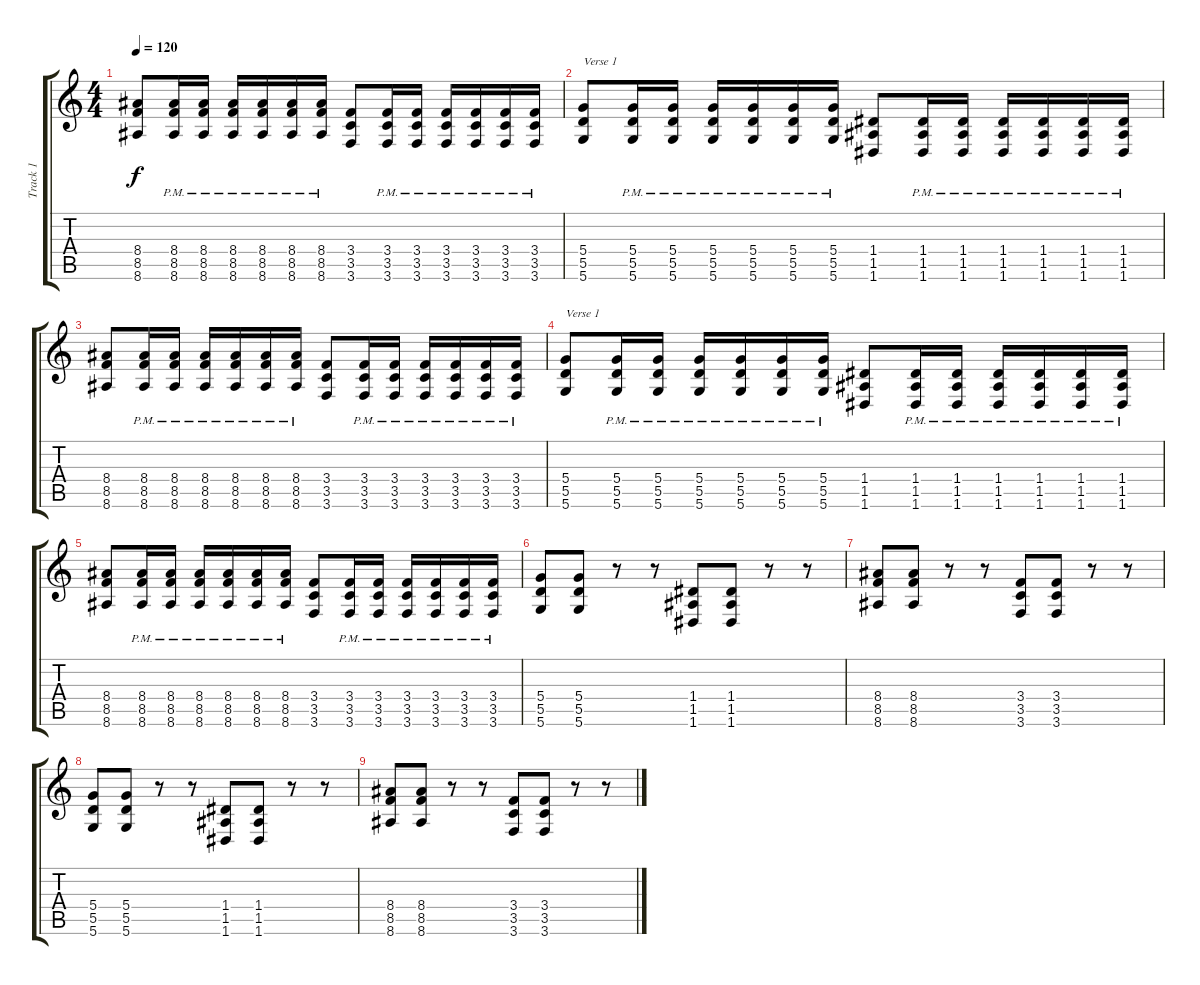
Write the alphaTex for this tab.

\track ("Track 1" "Track 1") {instrument distortionguitar}
\staff {score tabs}
\tuning (E4 B3 G3 D3 A2 D2) {hide}
\ts (4 4)
\tempo 120
\clef g2
\ks c
(8.4 8.5 8.6).8{dy f} (8.4{pm} 8.5{pm} 8.6{pm}).16 (8.4{pm} 8.5{pm} 8.6{pm}).16 (8.4{pm} 8.5{pm} 8.6{pm}).16 (8.4{pm} 8.5{pm} 8.6{pm}).16 (8.4{pm} 8.5{pm} 8.6{pm}).16 (8.4{pm} 8.5{pm} 8.6{pm}).16 (3.4 3.5 3.6).8 (3.4{pm} 3.5{pm} 3.6{pm}).16 (3.4{pm} 3.5{pm} 3.6{pm}).16 (3.4{pm} 3.5{pm} 3.6{pm}).16 (3.4{pm} 3.5{pm} 3.6{pm}).16 (3.4{pm} 3.5{pm} 3.6{pm}).16 (3.4{pm} 3.5{pm} 3.6{pm}).16 |
(5.4 5.5 5.6).8{txt "Verse 1"} (5.4{pm} 5.5{pm} 5.6{pm}).16 (5.4{pm} 5.5{pm} 5.6{pm}).16 (5.4{pm} 5.5{pm} 5.6{pm}).16 (5.4{pm} 5.5{pm} 5.6{pm}).16 (5.4{pm} 5.5{pm} 5.6{pm}).16 (5.4{pm} 5.5{pm} 5.6{pm}).16 (1.4 1.5 1.6).8 (1.4{pm} 1.5{pm} 1.6{pm}).16 (1.4{pm} 1.5{pm} 1.6{pm}).16 (1.4{pm} 1.5{pm} 1.6{pm}).16 (1.4{pm} 1.5{pm} 1.6{pm}).16 (1.4{pm} 1.5{pm} 1.6{pm}).16 (1.4{pm} 1.5{pm} 1.6{pm}).16 |
(8.4 8.5 8.6).8 (8.4{pm} 8.5{pm} 8.6{pm}).16 (8.4{pm} 8.5{pm} 8.6{pm}).16 (8.4{pm} 8.5{pm} 8.6{pm}).16 (8.4{pm} 8.5{pm} 8.6{pm}).16 (8.4{pm} 8.5{pm} 8.6{pm}).16 (8.4{pm} 8.5{pm} 8.6{pm}).16 (3.4 3.5 3.6).8 (3.4{pm} 3.5{pm} 3.6{pm}).16 (3.4{pm} 3.5{pm} 3.6{pm}).16 (3.4{pm} 3.5{pm} 3.6{pm}).16 (3.4{pm} 3.5{pm} 3.6{pm}).16 (3.4{pm} 3.5{pm} 3.6{pm}).16 (3.4{pm} 3.5{pm} 3.6{pm}).16 |
(5.4 5.5 5.6).8{txt "Verse 1"} (5.4{pm} 5.5{pm} 5.6{pm}).16 (5.4{pm} 5.5{pm} 5.6{pm}).16 (5.4{pm} 5.5{pm} 5.6{pm}).16 (5.4{pm} 5.5{pm} 5.6{pm}).16 (5.4{pm} 5.5{pm} 5.6{pm}).16 (5.4{pm} 5.5{pm} 5.6{pm}).16 (1.4 1.5 1.6).8 (1.4{pm} 1.5{pm} 1.6{pm}).16 (1.4{pm} 1.5{pm} 1.6{pm}).16 (1.4{pm} 1.5{pm} 1.6{pm}).16 (1.4{pm} 1.5{pm} 1.6{pm}).16 (1.4{pm} 1.5{pm} 1.6{pm}).16 (1.4{pm} 1.5{pm} 1.6{pm}).16 |
(8.4 8.5 8.6).8 (8.4{pm} 8.5{pm} 8.6{pm}).16 (8.4{pm} 8.5{pm} 8.6{pm}).16 (8.4{pm} 8.5{pm} 8.6{pm}).16 (8.4{pm} 8.5{pm} 8.6{pm}).16 (8.4{pm} 8.5{pm} 8.6{pm}).16 (8.4{pm} 8.5{pm} 8.6{pm}).16 (3.4 3.5 3.6).8 (3.4{pm} 3.5{pm} 3.6{pm}).16 (3.4{pm} 3.5{pm} 3.6{pm}).16 (3.4{pm} 3.5{pm} 3.6{pm}).16 (3.4{pm} 3.5{pm} 3.6{pm}).16 (3.4{pm} 3.5{pm} 3.6{pm}).16 (3.4{pm} 3.5{pm} 3.6{pm}).16 |
(5.4 5.5 5.6).8 (5.4 5.5 5.6).8 r.8 r.8 (1.4 1.5 1.6).8 (1.4 1.5 1.6).8 r.8 r.8 |
(8.4 8.5 8.6).8 (8.4 8.5 8.6).8 r.8 r.8 (3.4 3.5 3.6).8 (3.4 3.5 3.6).8 r.8 r.8 |
(5.4 5.5 5.6).8 (5.4 5.5 5.6).8 r.8 r.8 (1.4 1.5 1.6).8 (1.4 1.5 1.6).8 r.8 r.8 |
(8.4 8.5 8.6).8 (8.4 8.5 8.6).8 r.8 r.8 (3.4 3.5 3.6).8 (3.4 3.5 3.6).8 r.8 r.8
